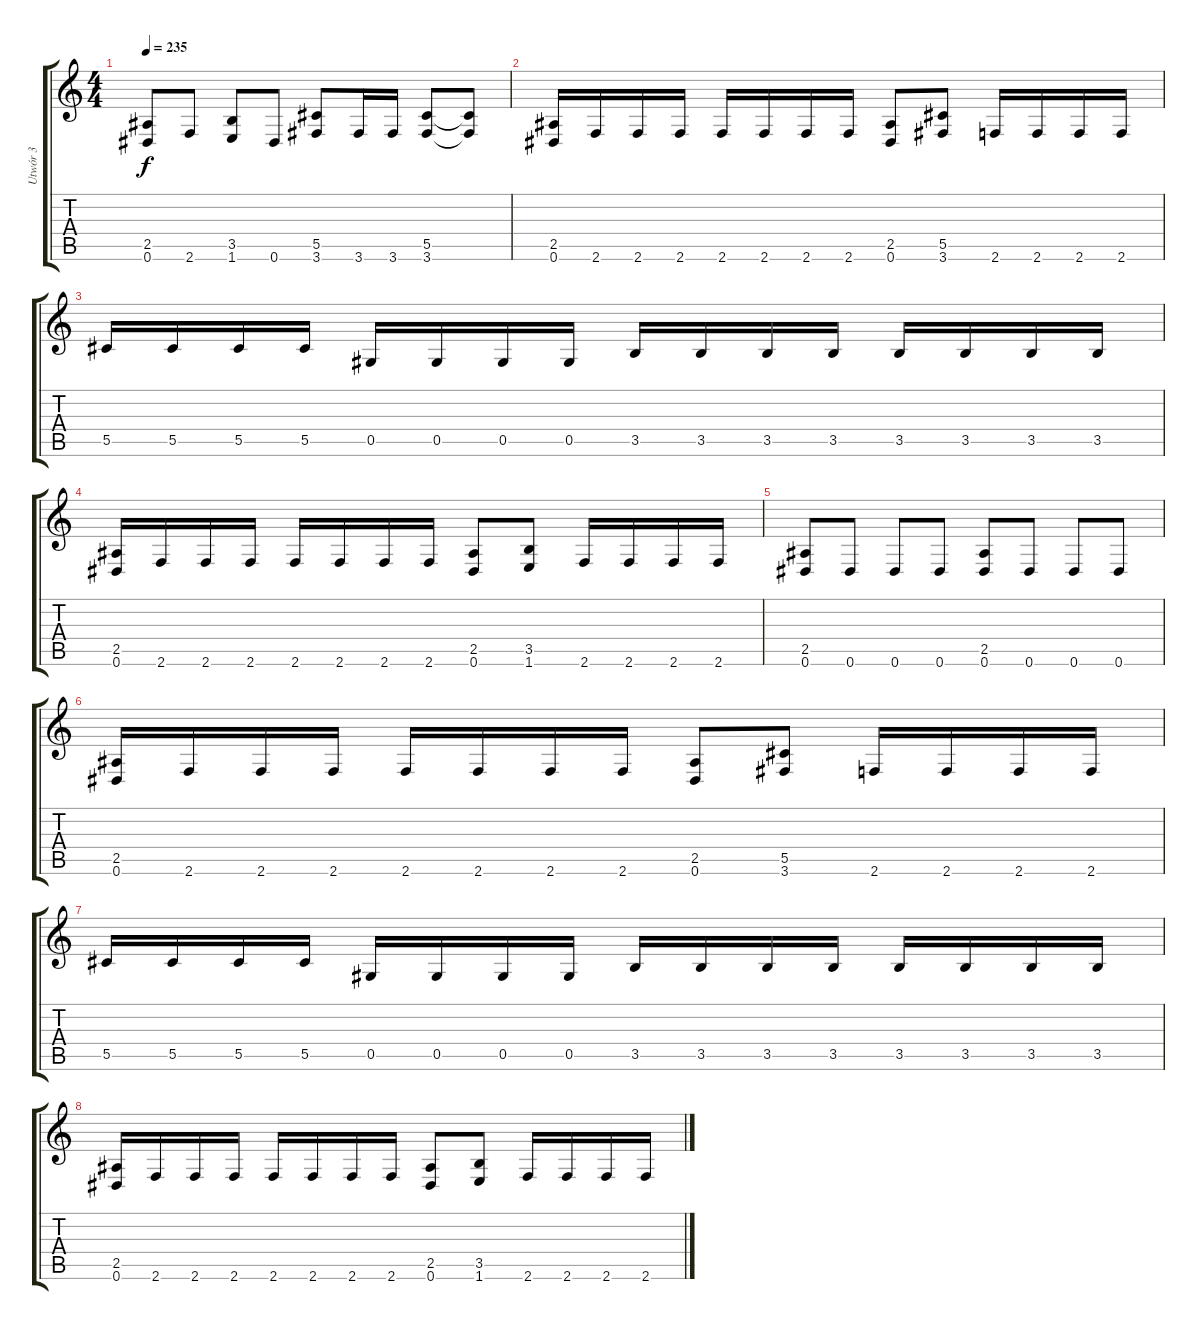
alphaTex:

\track ("Utwór 3" "Utwór 3") {instrument overdrivenguitar}
\staff {score tabs}
\tuning (Eb4 Bb3 Gb3 Db3 Ab2 Eb2) {hide}
\ts (4 4)
\tempo 235
\clef g2
\ks c
(2.5 0.6).8{dy f} 2.6.8 (3.5 1.6).8 0.6.8 (5.5 3.6).8 3.6.16 3.6.16 (5.5 3.6).8 (5.5{t} 3.6{t}).8 |
(2.5 0.6).16 2.6.16 2.6.16 2.6.16 2.6.16 2.6.16 2.6.16 2.6.16 (2.5 0.6).8 (5.5 3.6).8 2.6.16 2.6.16 2.6.16 2.6.16 |
5.5.16 5.5.16 5.5.16 5.5.16 0.5.16 0.5.16 0.5.16 0.5.16 3.5.16 3.5.16 3.5.16 3.5.16 3.5.16 3.5.16 3.5.16 3.5.16 |
(2.5 0.6).16 2.6.16 2.6.16 2.6.16 2.6.16 2.6.16 2.6.16 2.6.16 (2.5 0.6).8 (3.5 1.6).8 2.6.16 2.6.16 2.6.16 2.6.16 |
(2.5 0.6).8 0.6.8 0.6.8 0.6.8 (2.5 0.6).8 0.6.8 0.6.8 0.6.8 |
(2.5 0.6).16 2.6.16 2.6.16 2.6.16 2.6.16 2.6.16 2.6.16 2.6.16 (2.5 0.6).8 (5.5 3.6).8 2.6.16 2.6.16 2.6.16 2.6.16 |
5.5.16 5.5.16 5.5.16 5.5.16 0.5.16 0.5.16 0.5.16 0.5.16 3.5.16 3.5.16 3.5.16 3.5.16 3.5.16 3.5.16 3.5.16 3.5.16 |
(2.5 0.6).16 2.6.16 2.6.16 2.6.16 2.6.16 2.6.16 2.6.16 2.6.16 (2.5 0.6).8 (3.5 1.6).8 2.6.16 2.6.16 2.6.16 2.6.16
